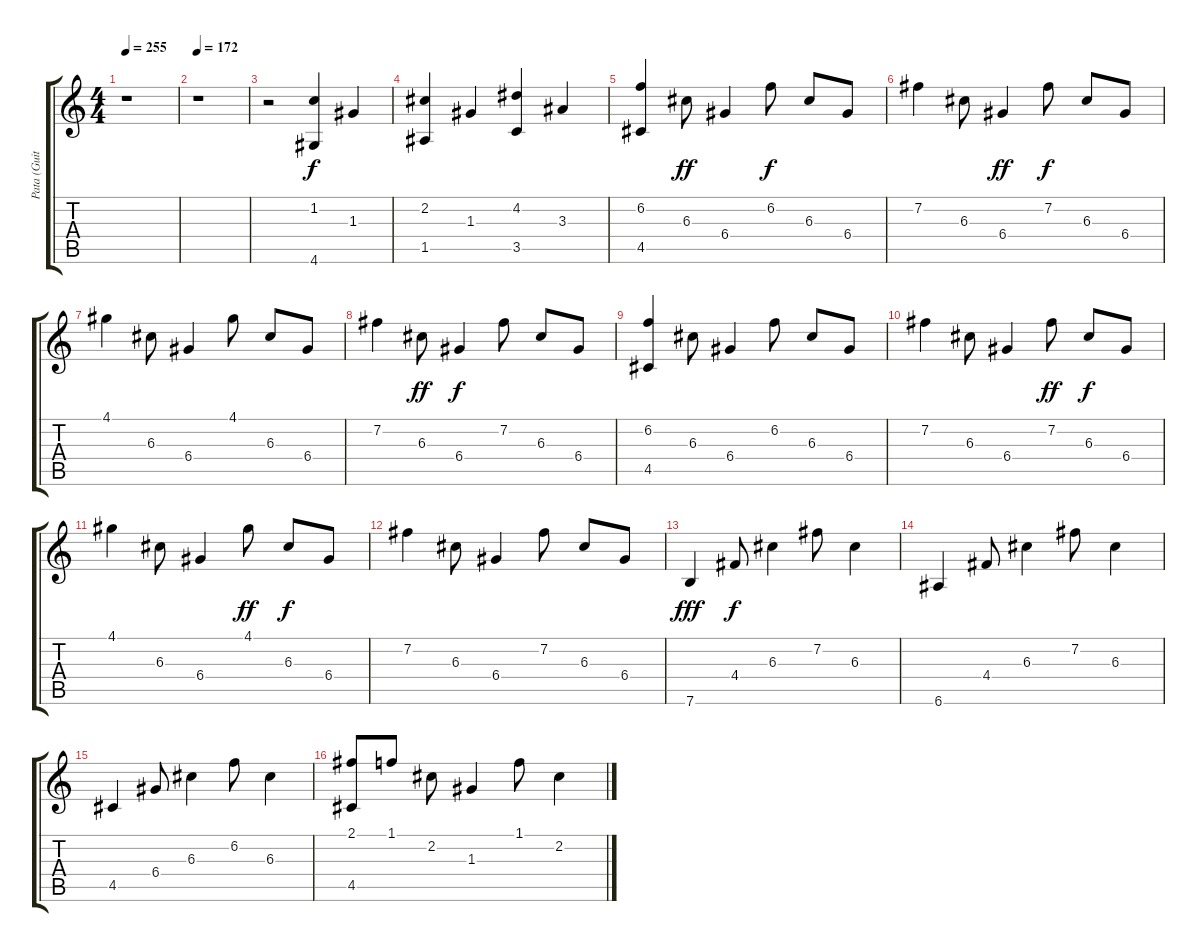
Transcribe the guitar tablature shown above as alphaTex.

\track ("Pata (Guitar Two)" "Pata (Guit") {instrument acousticguitarsteel}
\staff {score tabs}
\tuning (E4 B3 G3 D3 A2 E2) {hide}
\ts (4 4)
\tempo 255
\clef g2
\ks c
r.1{dy f instrument acousticguitarsteel} |
\tempo 172
r.1 |
r.2 (1.2 4.6).4 1.3.4 |
(2.2 1.5).4 1.3.4 (4.2 3.5).4 3.3.4 |
(6.2 4.5).4{volume 15 instrument brightacousticpiano} 6.3.8{dy ff} 6.4.4 6.2.8{dy f} 6.3.8 6.4.8 |
7.2.4 6.3.8 6.4.4{dy ff} 7.2.8{dy f} 6.3.8 6.4.8 |
4.1.4 6.3.8 6.4.4 4.1.8 6.3.8 6.4.8 |
7.2.4 6.3.8{dy ff} 6.4.4{dy f} 7.2.8 6.3.8 6.4.8 |
(6.2 4.5).4 6.3.8 6.4.4 6.2.8 6.3.8 6.4.8 |
7.2.4 6.3.8 6.4.4 7.2.8{dy ff} 6.3.8{dy f} 6.4.8 |
4.1.4 6.3.8 6.4.4 4.1.8{dy ff} 6.3.8{dy f} 6.4.8 |
7.2.4 6.3.8 6.4.4 7.2.8 6.3.8 6.4.8 |
7.6.4{dy fff volume 15 instrument brightacousticpiano} 4.4.8{dy f} 6.3.4 7.2.8 6.3.4 |
6.6.4 4.4.8 6.3.4 7.2.8 6.3.4 |
4.5.4 6.4.8 6.3.4 6.2.8 6.3.4 |
(2.1 4.5).8 1.1.8 2.2.8 1.3.4 1.1.8 2.2.4
